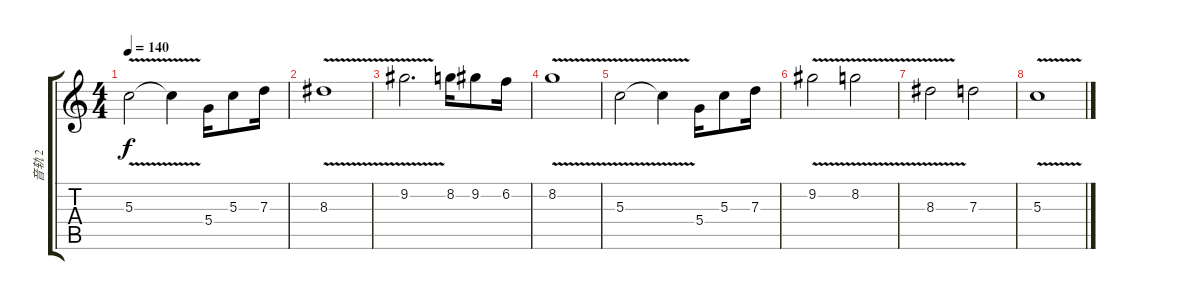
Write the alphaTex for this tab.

\track ("音轨 2" "音轨 2") {instrument electricguitarjazz}
\staff {score tabs}
\tuning (E4 B3 G3 D3 A2 E2) {hide}
\ts (4 4)
\tempo 140
\clef g2
\ks c
5.3{v}.2{dy f} 5.3{t}.4 5.4.16 5.3.8 7.3.16 |
8.3{v}.1 |
9.2{v}.2{d} 8.2.16 9.2.8 6.2.16 |
8.2{v}.1 |
5.3{v}.2 5.3{t}.4 5.4.16 5.3.8 7.3.16 |
9.2{v}.2 8.2{v}.2 |
8.3{v}.2 7.3.2 |
5.3{v}.1
